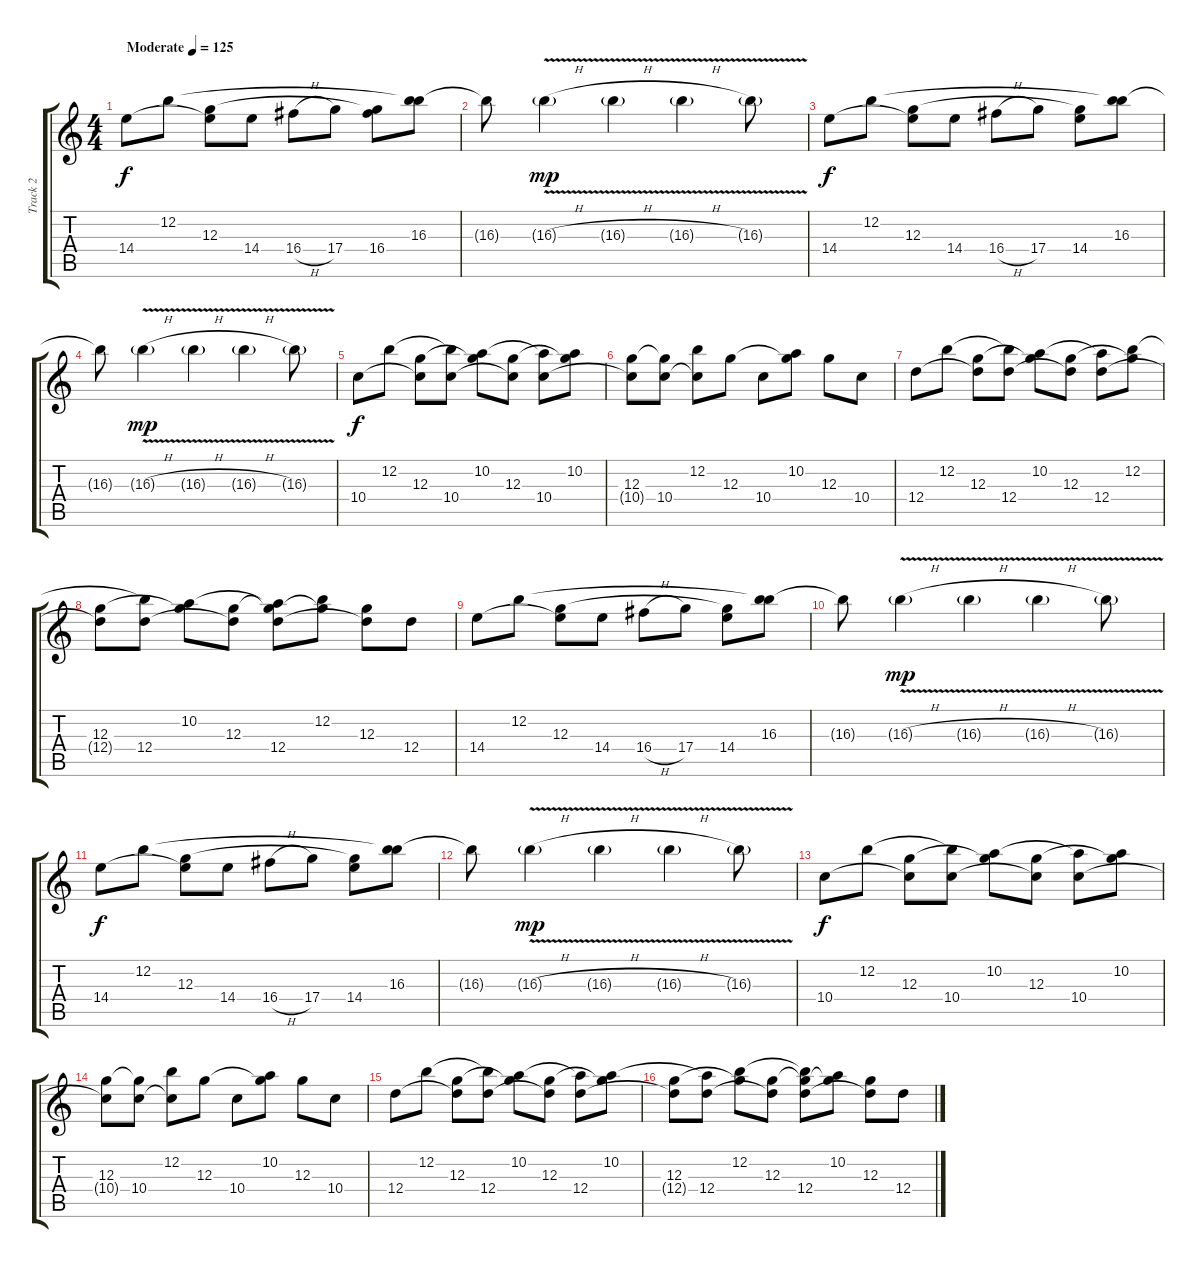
\track ("Track 2" "Track 2") {instrument acousticguitarsteel}
\staff {score tabs}
\tuning (E4 B3 G3 D3 A2 E2) {hide}
\ts (4 4)
\tempo (125 "Moderate")
\clef g2
\ks c
14.4.8{dy f instrument acousticguitarsteel} 12.2.8 (12.3 14.4{t}).8 14.4.8 16.4{h}.8 17.4.8 (12.3{t} 16.4).8 (12.2{t} 16.3).8 |
16.3{t}.8 16.3{v h g}.4{dy mp} 16.3{v h g}.4 16.3{v h g}.4 16.3{v g}.8 |
14.4.8{dy f} 12.2.8 (12.3 14.4{t}).8 14.4.8 16.4{h}.8 17.4.8 (12.3{t} 14.4).8 (12.2{t} 16.3).8 |
16.3{t}.8 16.3{v h g}.4{dy mp} 16.3{v h g}.4 16.3{v h g}.4 16.3{v g}.8 |
10.4.8{dy f} 12.2.8 (12.3 10.4{t}).8 (12.2{t} 10.4).8 (10.2 12.3{t}).8 (12.3 10.4{t}).8 (10.2{t} 10.4).8 (10.2 12.3{t}).8 |
(12.3 10.4{t}).8 (12.3{t} 10.4).8 (12.2 10.4{t}).8 12.3.8 10.4.8 (10.2 12.3{t}).8 12.3.8 10.4.8 |
12.4.8 12.2.8 (12.3 12.4{t}).8 (12.2{t} 12.4).8 (10.2 12.3{t}).8 (12.3 12.4{t}).8 (10.2{t} 12.4).8 (12.2 12.3{t}).8 |
(12.3 12.4{t}).8 (12.2{t} 12.4).8 (10.2 12.3{t}).8 (12.3 12.4{t}).8 (10.2{t} 12.3{t} 12.4).8 (12.2 12.3{t}).8 (12.3 12.4{t}).8 12.4.8 |
14.4.8 12.2.8 (12.3 14.4{t}).8 14.4.8 16.4{h}.8 17.4.8 (12.3{t} 14.4).8 (12.2{t} 16.3).8 |
16.3{t}.8 16.3{v h g}.4{dy mp} 16.3{v h g}.4 16.3{v h g}.4 16.3{v g}.8 |
14.4.8{dy f} 12.2.8 (12.3 14.4{t}).8 14.4.8 16.4{h}.8 17.4.8 (12.3{t} 14.4).8 (12.2{t} 16.3).8 |
16.3{t}.8 16.3{v h g}.4{dy mp} 16.3{v h g}.4 16.3{v h g}.4 16.3{v g}.8 |
10.4.8{dy f} 12.2.8 (12.3 10.4{t}).8 (12.2{t} 10.4).8 (10.2 12.3{t}).8 (12.3 10.4{t}).8 (10.2{t} 10.4).8 (10.2 12.3{t}).8 |
(12.3 10.4{t}).8 (12.3{t} 10.4).8 (12.2 10.4{t}).8 12.3.8 10.4.8 (10.2 12.3{t}).8 12.3.8 10.4.8 |
12.4.8 12.2.8 (12.3 12.4{t}).8 (12.2{t} 12.4).8 (10.2 12.3{t}).8 (12.3 12.4{t}).8 (10.2{t} 12.4).8 (10.2 12.3{t}).8 |
(12.3 12.4{t}).8 (10.2{t} 12.4).8 (12.2 12.3{t}).8 (12.3 12.4{t}).8 (12.2{t} 12.3{t} 12.4).8 (10.2 12.3{t}).8 (12.3 12.4{t}).8 12.4.8
